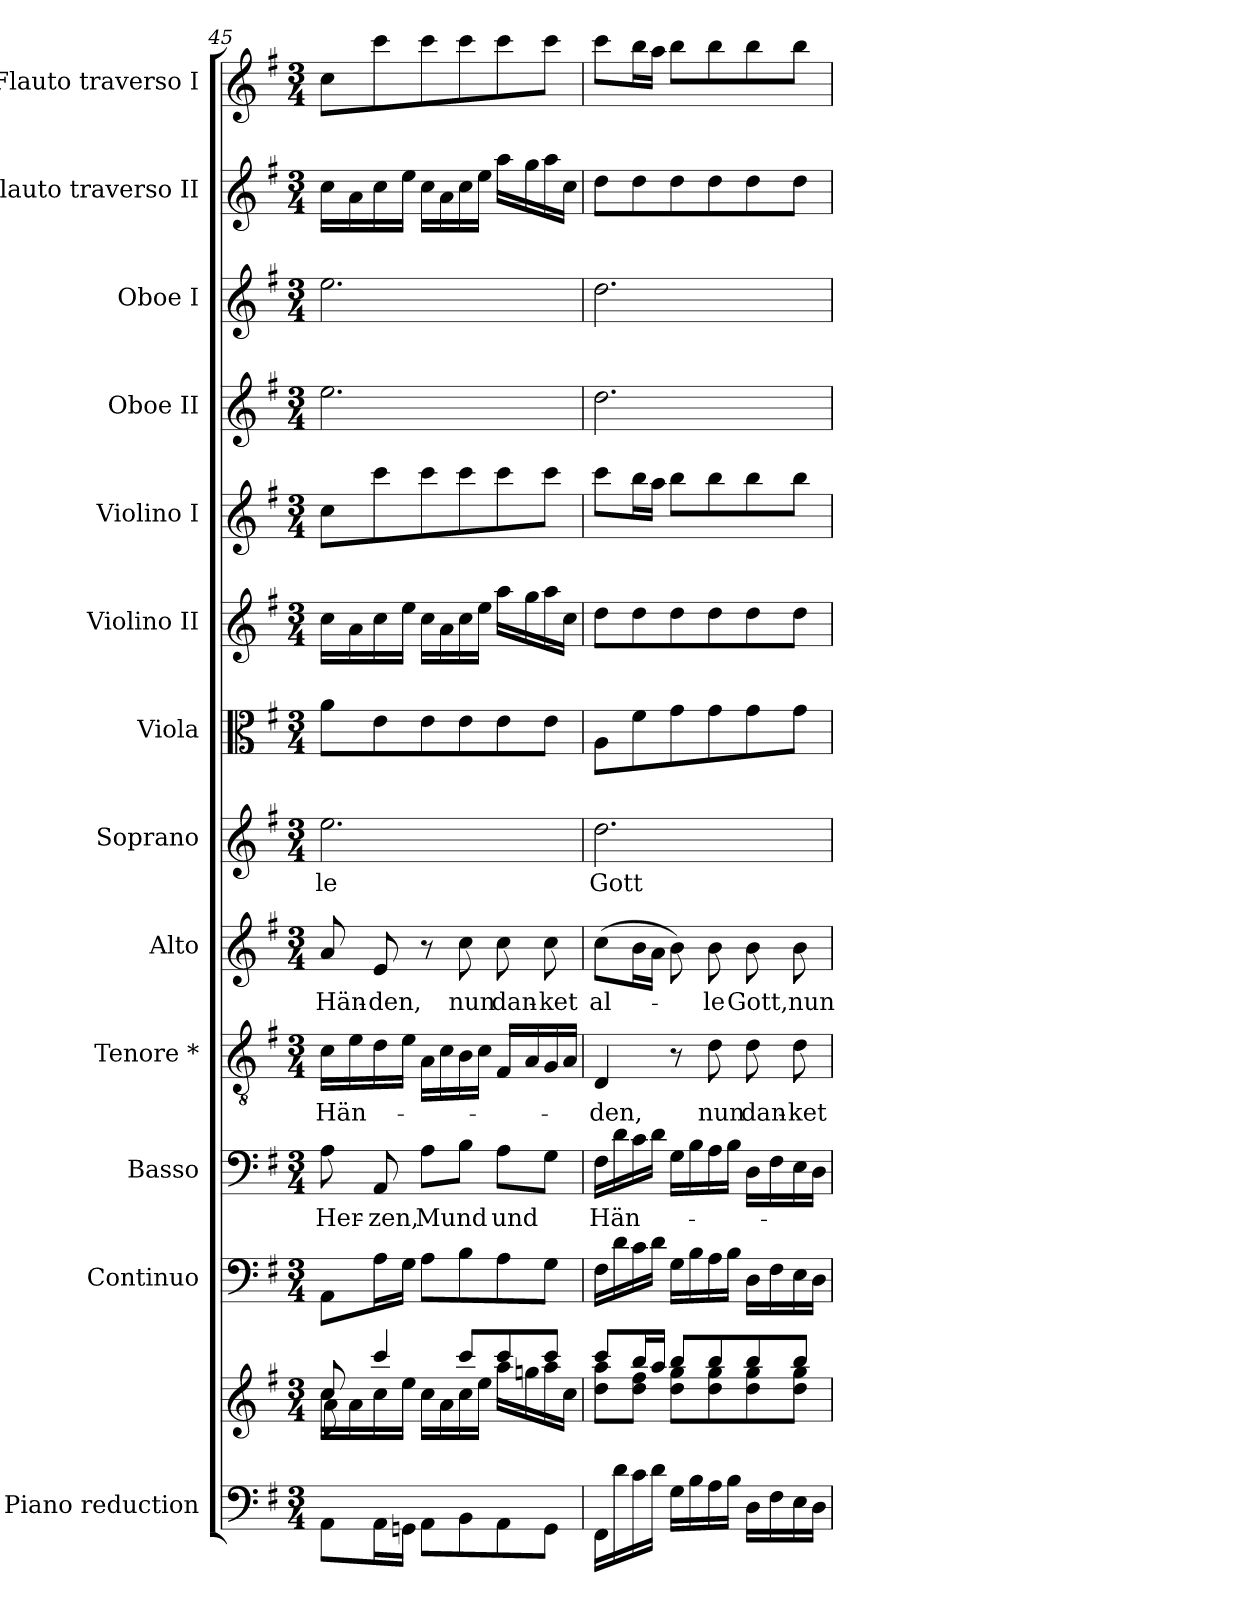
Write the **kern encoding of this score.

**kern	**kern	**kern	**kern	**text	**kern	**text	**kern	**text	**kern	**text	**kern	**kern	**kern	**kern	**kern	**kern	**kern
*part13	*part13	*part12	*part11	*part11	*part10	*part10	*part9	*part9	*part8	*part8	*part7	*part6	*part5	*part4	*part3	*part2	*part1
*staff14	*staff13	*staff12	*staff11	*staff11	*staff10	*staff10	*staff9	*staff9	*staff8	*staff8	*staff7	*staff6	*staff5	*staff4	*staff3	*staff2	*staff1
*I"Piano reduction	*	*I"Continuo	*I"Basso	*	*I"Tenore *	*	*I"Alto	*	*I"Soprano	*	*I"Viola	*I"Violino II	*I"Violino I	*I"Oboe II	*I"Oboe I	*I"Flauto traverso II	*I"Flauto traverso I
*I'Pno	*	*	*	*	*	*	*	*	*	*	*I'Vla	*I'Vln	*I'Vln	*I'Ob	*I'Ob	*	*
*clefF4	*clefG2	*clefF4	*clefF4	*	*clefGv2	*	*clefG2	*	*clefG2	*	*clefC3	*clefG2	*clefG2	*clefG2	*clefG2	*clefG2	*clefG2
*k[f#]	*k[f#]	*k[f#]	*k[f#]	*	*k[f#]	*	*k[f#]	*	*k[f#]	*	*k[f#]	*k[f#]	*k[f#]	*k[f#]	*k[f#]	*k[f#]	*k[f#]
*M3/4	*M3/4	*M3/4	*M3/4	*	*M3/4	*	*M3/4	*	*M3/4	*	*M3/4	*M3/4	*M3/4	*M3/4	*M3/4	*M3/4	*M3/4
=45	=45	=45	=45	=45	=45	=45	=45	=45	=45	=45	=45	=45	=45	=45	=45	=45	=45
*^	*^	*	*	*	*	*	*	*	*	*	*	*	*	*	*	*	*
*	*	*	*^	*	*	*	*	*	*	*	*	*	*	*	*	*	*	*	*
!	!	!	!	!	!	!	!LO:LY:b	!	!LO:LY:b	!	!LO:LY:b	!	!LO:LY:b	!	!	!	!	!	!	!
8ryy	8AA\L	8cc/	16cc\LL	8a\L	8AA\L	8A\	Her-	16c\LL	Hän-	8a/	Hän-	2.ee\	-le	8a\L	16cc\LL	8cc\L	2.ee\	2.ee\	16cc\LL	8cc\L
.	.	.	16a\	.	.	.	.	16e\	.	.	.	.	.	.	16a\	.	.	.	16a\	.
!	!	!	!	!	!	!	!LO:LY:b	!	!	!	!LO:LY:b	!	!	!	!	!	!	!	!	!
8E/	16AA\L	4ccc/	16cc\	2ryy	16A\L	8AA/	-zen,	16d\	.	8e/	-den,	.	.	8e\	16cc\	8ccc\	.	.	16cc\	8ccc\
.	16GGn\JJ	.	16ee\JJ	.	16G\JJ	.	.	16e\JJ	.	.	.	.	.	.	16ee\JJ	.	.	.	16ee\JJ	.
!	!	!	!	!	!	!	!LO:LY:b	!	!	!	!	!	!	!	!	!	!	!	!	!
8E/	8AA\L	.	16cc\LL	.	8A\L	8A\L	Mund	16A\LL	.	8r	.	.	.	8e\	16cc\LL	8ccc\	.	.	16cc\LL	8ccc\
.	.	.	16a\	.	.	.	.	16c\	.	.	.	.	.	.	16a\	.	.	.	16a\	.
!	!	!	!	!	!	!	!	!	!	!	!LO:LY:b	!	!	!	!	!	!	!	!	!
8E/	8BB\	8ccc/L	16cc\	.	8B\	8B\J	.	16B\	.	8cc\	nun	.	.	8e\	16cc\	8ccc\	.	.	16cc\	8ccc\
.	.	.	16ee\JJ	.	.	.	.	16c\JJ	.	.	.	.	.	.	16ee\JJ	.	.	.	16ee\JJ	.
!	!	!	!	!	!	!	!LO:LY:b	!	!	!	!LO:LY:b	!	!	!	!	!	!	!	!	!
8E/	8AA\	8ccc/	16aa\LL	.	8A\	8A\L	und	16F#/LL	.	8cc\	dan-	.	.	8e\	16aa\LL	8ccc\	.	.	16aa\LL	8ccc\
.	.	.	16ggn\	.	.	.	.	16A/	.	.	.	.	.	.	16gg\	.	.	.	16gg\	.
!	!	!	!	!	!	!	!	!	!	!	!LO:LY:b	!	!	!	!	!	!	!	!	!
8E/J	8GG\J	8ccc/J	16aa\	8ryy	8G\J	8G\J	.	16G/	.	8cc\	-ket	.	.	8e\J	16aa\	8ccc\J	.	.	16aa\	8ccc\J
.	.	.	16cc\JJ	.	.	.	.	16A/JJ	.	.	.	.	.	.	16cc\JJ	.	.	.	16cc\JJ	.
*v	*v	*	*	*	*	*	*	*	*	*	*	*	*	*	*	*	*	*	*	*
*	*	*v	*v	*	*	*	*	*	*	*	*	*	*	*	*	*	*	*	*
=46	=46	=46	=46	=46	=46	=46	=46	=46	=46	=46	=46	=46	=46	=46	=46	=46	=46	=46
!	!	!	!	!	!LO:LY:b	!	!LO:LY:b	!	!LO:LY:b	!	!LO:LY:b	!	!	!	!	!	!	!
16FF#\LL	8ccc/L	8dd\ 8aa\L	16F#\LL	16F#\LL	Hän-	4D/	-den,	(>8cc\L	al-	2.dd\	Gott	8A\L	8dd\L	8ccc\L	2.dd\	2.dd\	8dd\L	8ccc\L
16d\	.	.	16d\	16d\	.	.	.	.	.	.	.	.	.	.	.	.	.	.
16c\	16bb/L	8dd\ 8ff#\J	16c\	16c\	.	.	.	16b\L	.	.	.	8f#\	8dd\	16bb\L	.	.	8dd\	16bb\L
16d\JJ	16aa/JJ	.	16d\JJ	16d\JJ	.	.	.	16a\JJ	.	.	.	.	.	16aa\JJ	.	.	.	16aa\JJ
16G\LL	8bb/L	8dd\ 8gg\L	16G\LL	16G\LL	.	8r	.	8b\)	.	.	.	8g\	8dd\	8bb\L	.	.	8dd\	8bb\L
16B\	.	.	16B\	16B\	.	.	.	.	.	.	.	.	.	.	.	.	.	.
!	!	!	!	!	!	!	!LO:LY:b	!	!LO:LY:b	!	!	!	!	!	!	!	!	!
16A\	8bb/	8dd\ 8gg\	16A\	16A\	.	8d\	nun	8b\	-le	.	.	8g\	8dd\	8bb\	.	.	8dd\	8bb\
16B\JJ	.	.	16B\JJ	16B\JJ	.	.	.	.	.	.	.	.	.	.	.	.	.	.
!	!	!	!	!	!	!	!LO:LY:b	!	!LO:LY:b	!	!	!	!	!	!	!	!	!
16D\LL	8bb/	8dd\ 8gg\	16D\LL	16D\LL	.	8d\	dan-	8b\	Gott,	.	.	8g\	8dd\	8bb\	.	.	8dd\	8bb\
16F#\	.	.	16F#\	16F#\	.	.	.	.	.	.	.	.	.	.	.	.	.	.
!	!	!	!	!	!	!	!LO:LY:b	!	!LO:LY:b	!	!	!	!	!	!	!	!	!
16E\	8bb/J	8dd\ 8gg\J	16E\	16E\	.	8d\	-ket	8b\	nun	.	.	8g\J	8dd\J	8bb\J	.	.	8dd\J	8bb\J
16D\JJ	.	.	16D\JJ	16D\JJ	.	.	.	.	.	.	.	.	.	.	.	.	.	.
*	*v	*v	*	*	*	*	*	*	*	*	*	*	*	*	*	*	*	*
=	=	=	=	=	=	=	=	=	=	=	=	=	=	=	=	=	=
*-	*-	*-	*-	*-	*-	*-	*-	*-	*-	*-	*-	*-	*-	*-	*-	*-	*-
